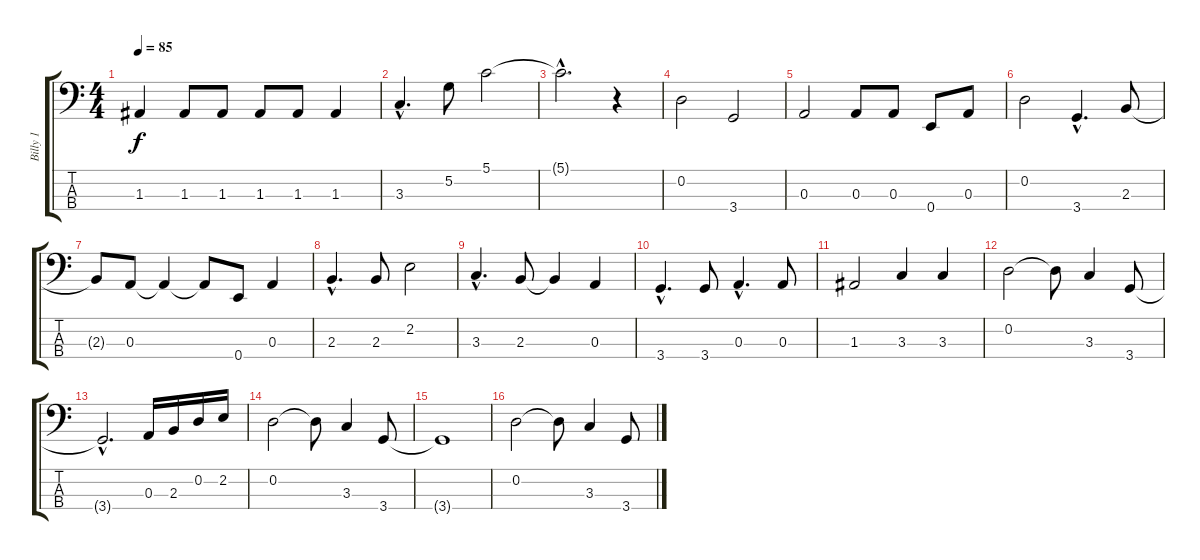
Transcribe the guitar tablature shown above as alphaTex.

\track ("Billy 1" "Billy 1") {instrument electricbassfinger}
\staff {score tabs}
\tuning (G2 D2 A1 E1) {hide}
\ts (4 4)
\tempo 85
\clef f4
\ks c
1.3.4{dy f} 1.3.8 1.3.8 1.3.8 1.3.8 1.3.4 |
3.3{hac}.4{d} 5.2.8 5.1.2 |
5.1{hac t}.2{d} r.4 |
0.2.2 3.4.2 |
0.3.2 0.3.8 0.3.8 0.4.8 0.3.8 |
0.2.2 3.4{hac}.4{d} 2.3.8 |
2.3{t}.8 0.3.8 0.3{t}.4 0.3{t}.8 0.4.8 0.3.4 |
2.3{hac}.4{d} 2.3.8 2.2.2 |
3.3{hac}.4{d} 2.3.8 2.3{t}.4 0.3.4 |
3.4{hac}.4{d} 3.4.8 0.3{hac}.4{d} 0.3.8 |
1.3.2 3.3.4 3.3.4 |
0.2.2 0.2{t}.8 3.3.4 3.4.8 |
3.4{hac t}.2{d} 0.3.16 2.3.16 0.2.16 2.2.16 |
0.2.2 0.2{t}.8 3.3.4 3.4.8 |
3.4{t}.1 |
0.2.2 0.2{t}.8 3.3.4 3.4.8
